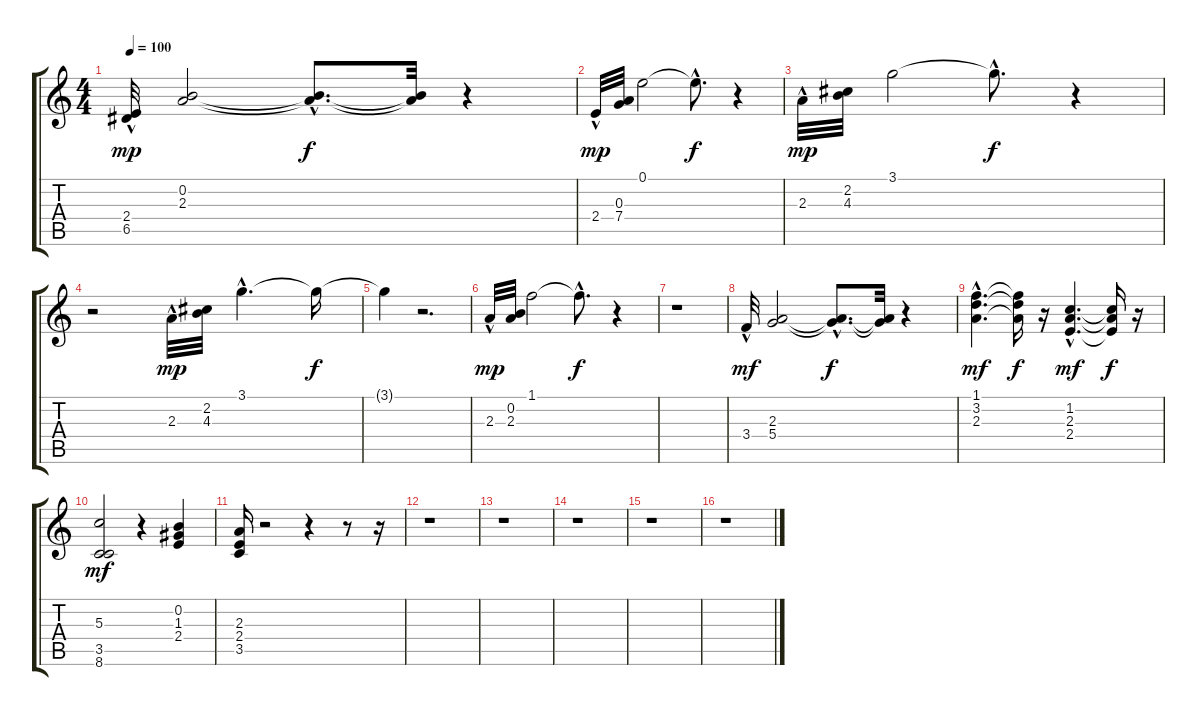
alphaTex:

\track "" {instrument overdrivenguitar}
\staff {score tabs}
\tuning (E4 B3 G3 D3 A2 E2) {hide}
\ts (4 4)
\tempo 100
\clef g2
\ks c
(2.4{hac} 6.5{hac}).32{dy mp} (0.2 2.3).2 (0.2{hac t} 2.3{hac t}).8{d dy f} (0.2{t} 2.3{t}).32 r.4 |
2.4{hac}.32{dy mp} (0.3 7.4).32 0.1.2 0.1{hac t}.8{d dy f} r.4 |
2.3{hac}.32{dy mp} (2.2 4.3).32 3.1.2 3.1{hac t}.8{d dy f} r.4 |
r.2 2.3{hac}.32{dy mp} (2.2 4.3).32 3.1{hac}.4{d} 3.1{t}.16{dy f} |
3.1{t}.4 r.2{d} |
2.3{hac}.32{dy mp} (0.2 2.3).32 1.1.2 1.1{hac t}.8{d dy f} r.4 |
r.1 |
3.4{hac}.32{dy mf} (2.3 5.4).2 (2.3{hac t} 5.4{hac t}).8{d dy f} (2.3{t} 5.4{t}).32 r.4 |
(1.1{hac} 3.2{hac} 2.3{hac}).4{d dy mf} (1.1{t} 3.2{t} 2.3{t}).16{dy f} r.16 (1.2{hac} 2.3{hac} 2.4{hac}).4{d dy mf} (1.2{t} 2.3{t} 2.4{t}).16{dy f} r.16 |
(5.3 3.5 8.6).2{dy mf} r.4 (0.2 1.3 2.4).4 |
(2.3 2.4 3.5).16 r.2 r.4 r.8 r.16 |
r.1 |
r.1 |
r.1 |
r.1 |
r.1
